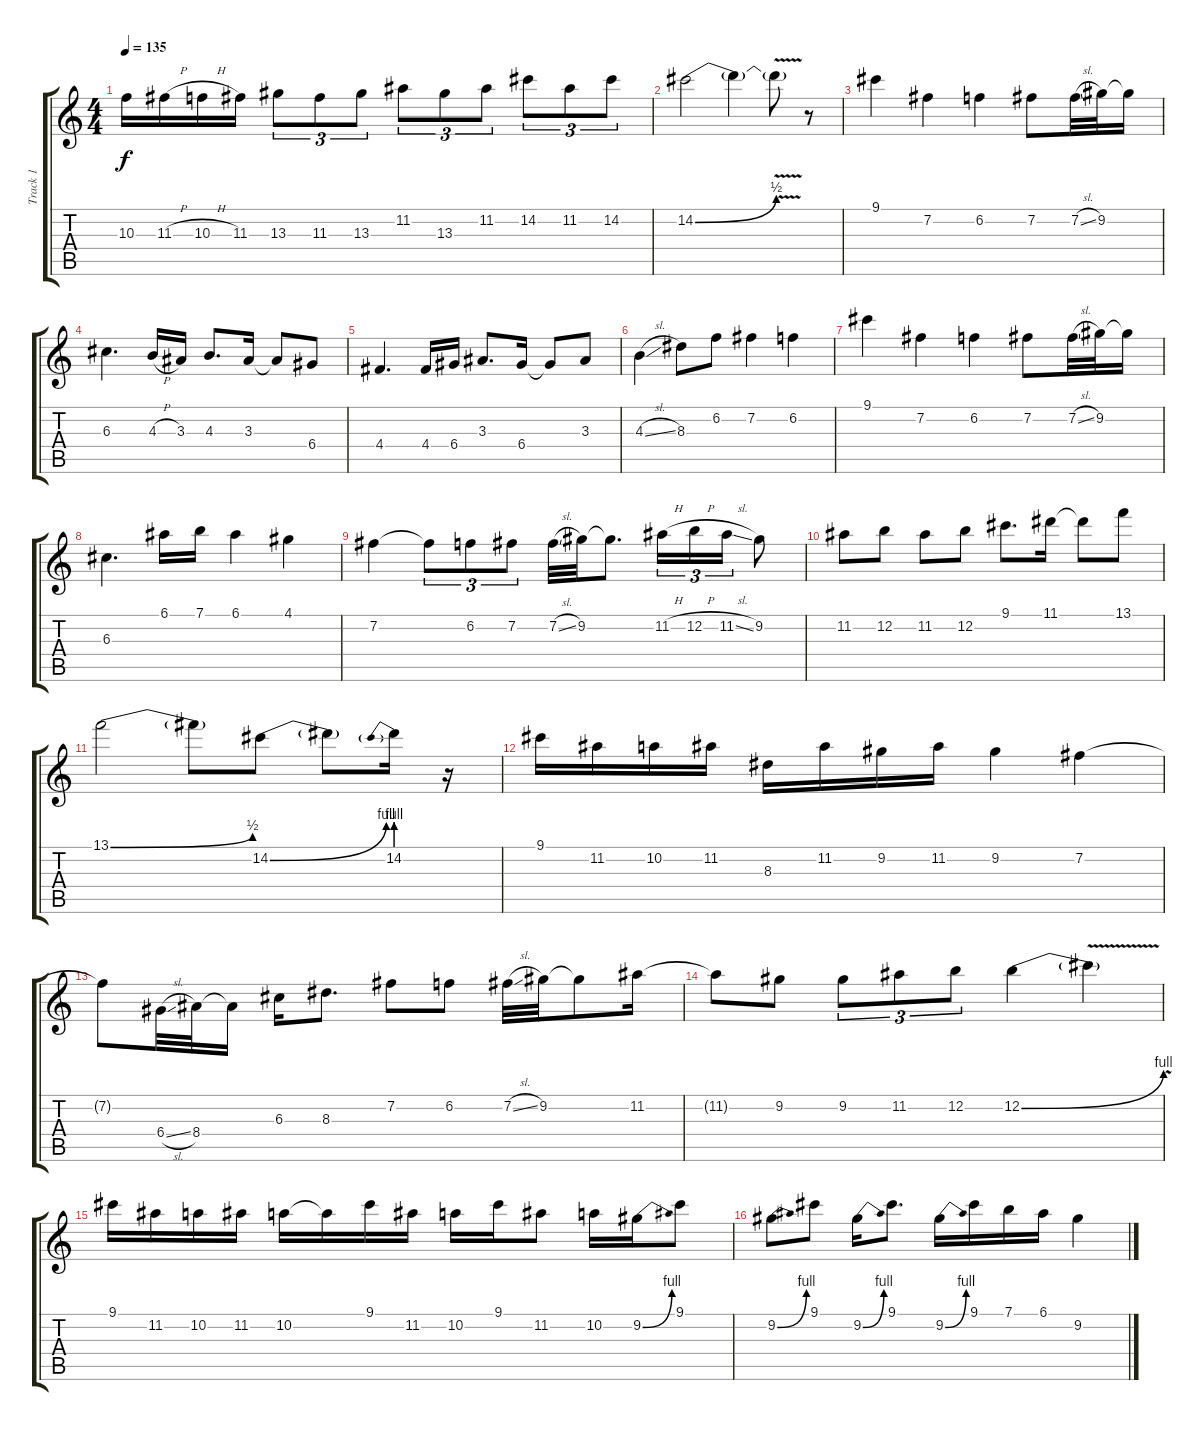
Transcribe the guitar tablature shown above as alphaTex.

\track ("Track 1" "Track 1") {instrument overdrivenguitar}
\staff {score tabs}
\tuning (E4 B3 G3 D3 A2 E2) {hide}
\ts (4 4)
\tempo 135
\clef g2
\ks c
10.3.16{dy f} 11.3{h}.16 10.3{h}.16 11.3.16 13.3.8{tu (3 2)} 11.3.8{tu (3 2)} 13.3.8{tu (3 2)} 11.2.8{tu (3 2)} 13.3.8{tu (3 2)} 11.2.8{tu (3 2)} 14.2.8{tu (3 2)} 11.2.8{tu (3 2)} 14.2.8{tu (3 2)} |
14.2{be (bend 0 0 60 2)}.2 14.2{t}.4 14.2{v t}.8 r.8 |
9.1.4 7.2.4 6.2.4 7.2.8 7.2{sl}.32 9.2.32 9.2{t}.16 |
6.3.4{d} 4.3{h}.16 3.3.16 4.3.8{d} 3.3.16 3.3{t}.8 6.4.8 |
4.4.4{d} 4.4.16 6.4.16 3.3.8{d} 6.4.16 6.4{t}.8 3.3.8 |
4.3{sl}.4 8.3.8 6.2.8 7.2.4 6.2.4 |
9.1.4 7.2.4 6.2.4 7.2.8 7.2{sl}.32 9.2.32 9.2{t}.16 |
6.3.4{d} 6.1.16 7.1.16 6.1.4 4.1.4 |
7.2.4 7.2{t}.8{tu (3 2)} 6.2.8{tu (3 2)} 7.2.8{tu (3 2)} 7.2{sl}.32 9.2.32 9.2{t}.8{d} 11.2{h}.16{tu (3 2)} 12.2{h}.16{tu (3 2)} 11.2{sl}.16{tu (3 2)} 9.2.8 |
11.2.8 12.2.8 11.2.8 12.2.8 9.1.8{d} 11.1.16 11.1{t}.8 13.1.8 |
13.1{be (bend 0 0 60 2)}.2 13.1{t}.8 14.2{be (bend 0 0 60 4)}.8 14.2{t}.8 14.2{be (prebend 0 4 60 4)}.16 r.16 |
9.1.16 11.2.16 10.2.16 11.2.16 8.3.16 11.2.16 9.2.16 11.2.16 9.2.4 7.2.4 |
7.2{t}.8 6.4{sl}.32 8.4.32 8.4{t}.16 6.3.16 8.3.8{d} 7.2.8 6.2.8 7.2{sl}.32 9.2.32 9.2{t}.8 11.2.16 |
11.2{t}.8 9.2.8 9.2.8{tu (3 2)} 11.2.8{tu (3 2)} 12.2.8{tu (3 2)} 12.2{be (bend 0 0 60 4)}.4 12.2{v t}.4 |
9.1.16 11.2.16 10.2.16 11.2.16 10.2.16 10.2{t}.16 9.1.16 11.2.16 10.2.16 9.1.16 11.2.8 10.2.16 9.2{be (bend 0 0 60 4)}.16 9.1.8 |
9.2{be (bend 0 0 60 4)}.8 9.1.8 9.2{be (bend 0 0 60 4)}.16 9.1.8{d} 9.2{be (bend 0 0 60 4)}.16 9.1.16 7.1.16 6.1.16 9.2.4
